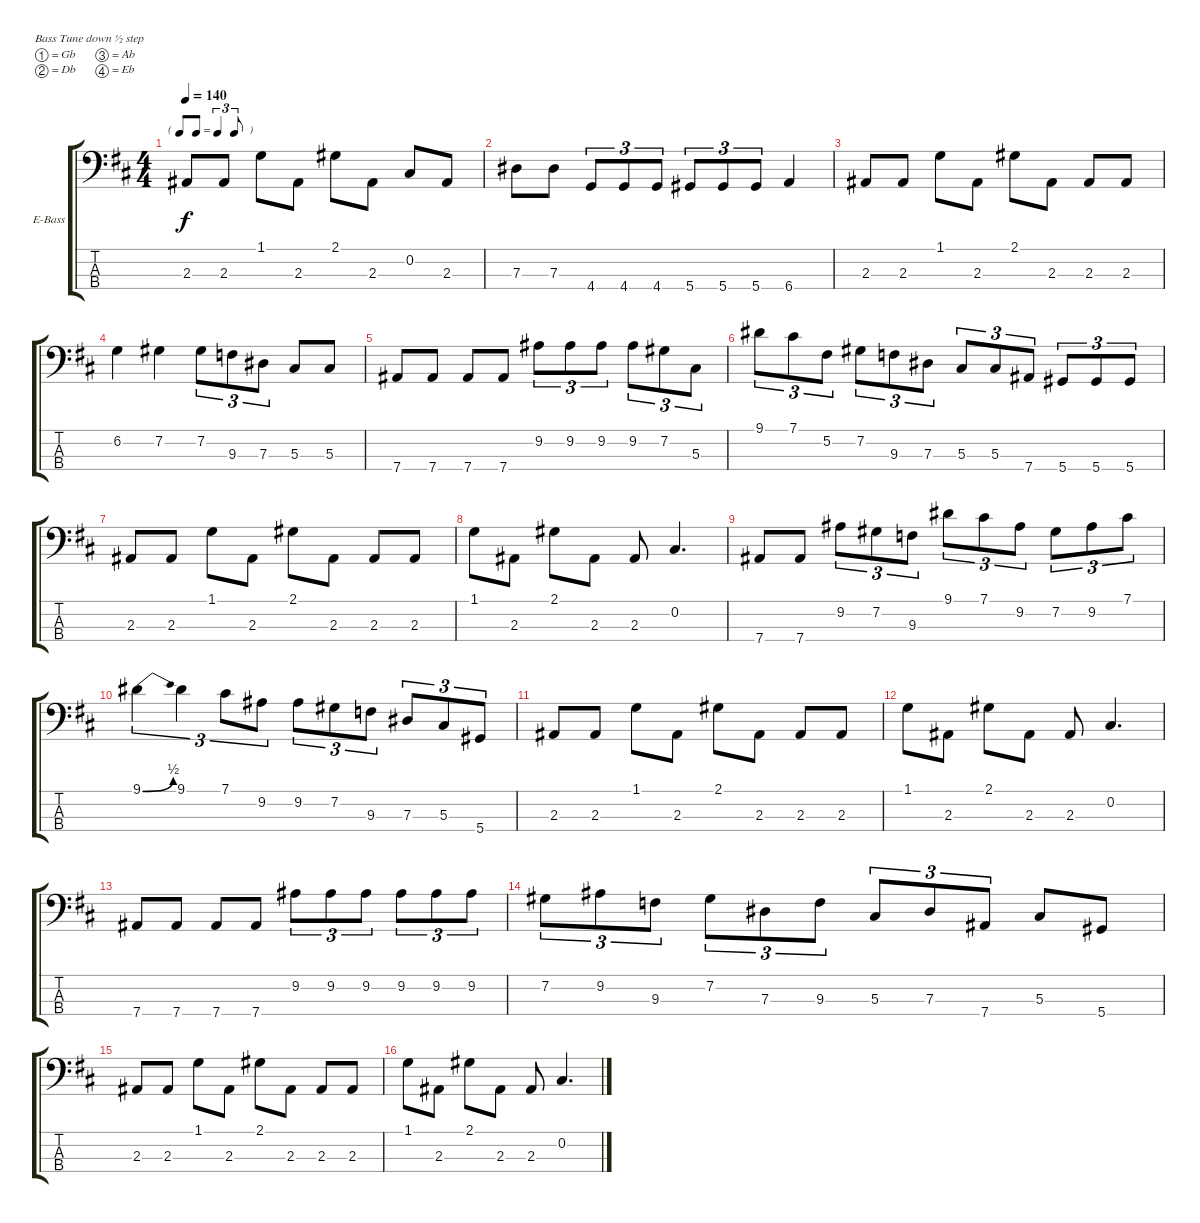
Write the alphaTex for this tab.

\bracketExtendMode groupsimilarinstruments
\firstSystemTrackNameOrientation horizontal
\otherSystemsTrackNameOrientation horizontal
\track (" Bass" "E-Bass") {instrument electricbasspick}
\staff {score tabs}
\tuning (Gb2 Db2 Ab1 Eb1)
\ts (4 4)
\tf triplet8th
\tempo 140
\clef f4
\ks d
2.3.8{dy f} 2.3.8 1.1.8 2.3.8 2.1.8 2.3.8 0.2.8 2.3.8 |
7.3.8 7.3.8 4.4.8{tu (3 2)} 4.4.8{tu (3 2)} 4.4.8{tu (3 2)} 5.4.8{tu (3 2)} 5.4.8{tu (3 2)} 5.4.8{tu (3 2)} 6.4.4 |
2.3.8 2.3.8 1.1.8 2.3.8 2.1.8 2.3.8 2.3.8 2.3.8 |
6.2.4 7.2.4 7.2.8{tu (3 2)} 9.3.8{tu (3 2)} 7.3.8{tu (3 2)} 5.3.8 5.3.8 |
7.4.8 7.4.8 7.4.8 7.4.8 9.2.8{tu (3 2)} 9.2.8{tu (3 2)} 9.2.8{tu (3 2)} 9.2.8{tu (3 2)} 7.2.8{tu (3 2)} 5.3.8{tu (3 2)} |
9.1.8{tu (3 2)} 7.1.8{tu (3 2)} 5.2.8{tu (3 2)} 7.2.8{tu (3 2)} 9.3.8{tu (3 2)} 7.3.8{tu (3 2)} 5.3.8{tu (3 2)} 5.3.8{tu (3 2)} 7.4.8{tu (3 2)} 5.4.8{tu (3 2)} 5.4.8{tu (3 2)} 5.4.8{tu (3 2)} |
2.3.8 2.3.8 1.1.8 2.3.8 2.1.8 2.3.8 2.3.8 2.3.8 |
1.1.8 2.3.8 2.1.8 2.3.8 2.3.8 0.2.4{d} |
7.4.8 7.4.8 9.2.8{tu (3 2)} 7.2.8{tu (3 2)} 9.3.8{tu (3 2)} 9.1.8{tu (3 2)} 7.1.8{tu (3 2)} 9.2.8{tu (3 2)} 7.2.8{tu (3 2)} 9.2.8{tu (3 2)} 7.1.8{tu (3 2)} |
9.1{be (bend 0 0 60 2)}.4{tu (3 2)} 9.1.4{tu (3 2)} 7.1.8{tu (3 2)} 9.2.8{tu (3 2)} 9.2.8{tu (3 2)} 7.2.8{tu (3 2)} 9.3.8{tu (3 2)} 7.3.8{tu (3 2)} 5.3.8{tu (3 2)} 5.4.8{tu (3 2)} |
2.3.8 2.3.8 1.1.8 2.3.8 2.1.8 2.3.8 2.3.8 2.3.8 |
1.1.8 2.3.8 2.1.8 2.3.8 2.3.8 0.2.4{d} |
7.4.8 7.4.8 7.4.8 7.4.8 9.2.8{tu (3 2)} 9.2.8{tu (3 2)} 9.2.8{tu (3 2)} 9.2.8{tu (3 2)} 9.2.8{tu (3 2)} 9.2.8{tu (3 2)} |
7.2.8{tu (3 2)} 9.2.8{tu (3 2)} 9.3.8{tu (3 2)} 7.2.8{tu (3 2)} 7.3.8{tu (3 2)} 9.3.8{tu (3 2)} 5.3.8{tu (3 2)} 7.3.8{tu (3 2)} 7.4.8{tu (3 2)} 5.3.8 5.4.8 |
2.3.8 2.3.8 1.1.8 2.3.8 2.1.8 2.3.8 2.3.8 2.3.8 |
1.1.8 2.3.8 2.1.8 2.3.8 2.3.8 0.2.4{d}
